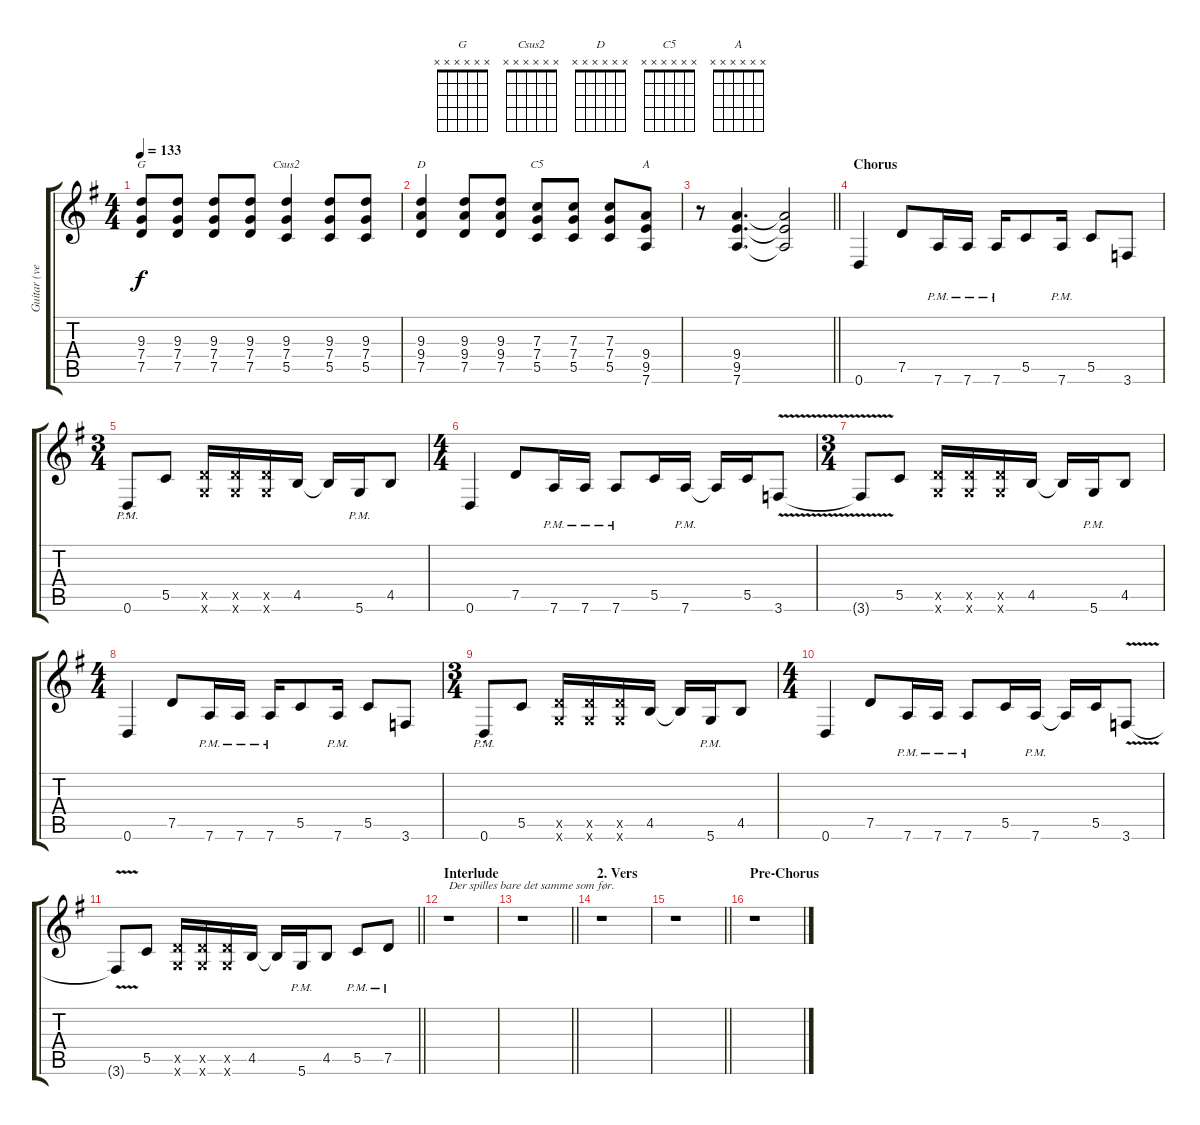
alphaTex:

\track ("Guitar (venstre)" "Guitar (ve") {instrument overdrivenguitar}
\staff {score tabs}
\tuning (D4 A3 F3 C3 G2 D2) {hide}
\chord ("G" x x x x x x)
\chord ("Csus2" x x x x x x)
\chord ("D" x x x x x x)
\chord ("C5" x x x x x x)
\chord ("A" x x x x x x)
\ts (4 4)
\tempo 133
\clef g2
\ks eminor
(9.3 7.4 7.5).8{ch "G" dy f} (9.3 7.4 7.5).8 (9.3 7.4 7.5).8 (9.3 7.4 7.5).8 (9.3 7.4 5.5).4{ch "Csus2"} (9.3 7.4 5.5).8 (9.3 7.4 5.5).8 |
(9.3 9.4 7.5).4{ch "D"} (9.3 9.4 7.5).8 (9.3 9.4 7.5).8 (7.3 7.4 5.5).8{ch "C5"} (7.3 7.4 5.5).8 (7.3 7.4 5.5).8 (9.4 9.5 7.6).8{ch "A"} |
\barLineRight lightlight
r.8 (9.4 9.5 7.6).4{d} (9.4{t} 9.5{t} 7.6{t}).2 |
\section ("" "Chorus")
0.6.4 7.5.8 7.6{pm}.16 7.6{pm}.16 7.6{pm}.16 5.5.8 7.6{pm}.16 5.5.8 3.6.8 |
\ts (3 4)
0.6{pm st}.8 5.5.8 (7.5{x} 5.6{x}).16 (7.5{x} 5.6{x}).16 (7.5{x} 5.6{x}).16 4.5.16 4.5{t}.16 5.6{pm}.16 4.5.8 |
\ts (4 4)
0.6.4 7.5.8 7.6{pm}.16 7.6{pm}.16 7.6{pm}.8 5.5.16 7.6{pm}.16 7.6{t}.16 5.5.16 3.6{v}.8 |
\ts (3 4)
3.6{t}.8 5.5.8 (7.5{x} 5.6{x}).16 (7.5{x} 5.6{x}).16 (7.5{x} 5.6{x}).16 4.5.16 4.5{t}.16 5.6{pm}.16 4.5.8 |
\ts (4 4)
0.6.4 7.5.8 7.6{pm}.16 7.6{pm}.16 7.6{pm}.16 5.5.8 7.6{pm}.16 5.5.8 3.6.8 |
\ts (3 4)
0.6{pm st}.8 5.5.8 (7.5{x} 5.6{x}).16 (7.5{x} 5.6{x}).16 (7.5{x} 5.6{x}).16 4.5.16 4.5{t}.16 5.6{pm}.16 4.5.8 |
\ts (4 4)
0.6.4 7.5.8 7.6{pm}.16 7.6{pm}.16 7.6{pm}.8 5.5.16 7.6{pm}.16 7.6{t}.16 5.5.16 3.6{v}.8 |
\barLineRight lightlight
3.6{t}.8 5.5.8 (7.5{x} 5.6{x}).16 (7.5{x} 5.6{x}).16 (7.5{x} 5.6{x}).16 4.5.16 4.5{t}.16 5.6{pm}.16 4.5.8 5.5{pm}.8 7.5{pm}.8 |
\section ("" "Interlude")
r.1{txt "Der spilles bare det samme som før."} |
\barLineRight lightlight
r.1 |
\section ("" "2. Vers")
r.1 |
\barLineRight lightlight
r.1 |
\section ("" "Pre-Chorus")
r.1
